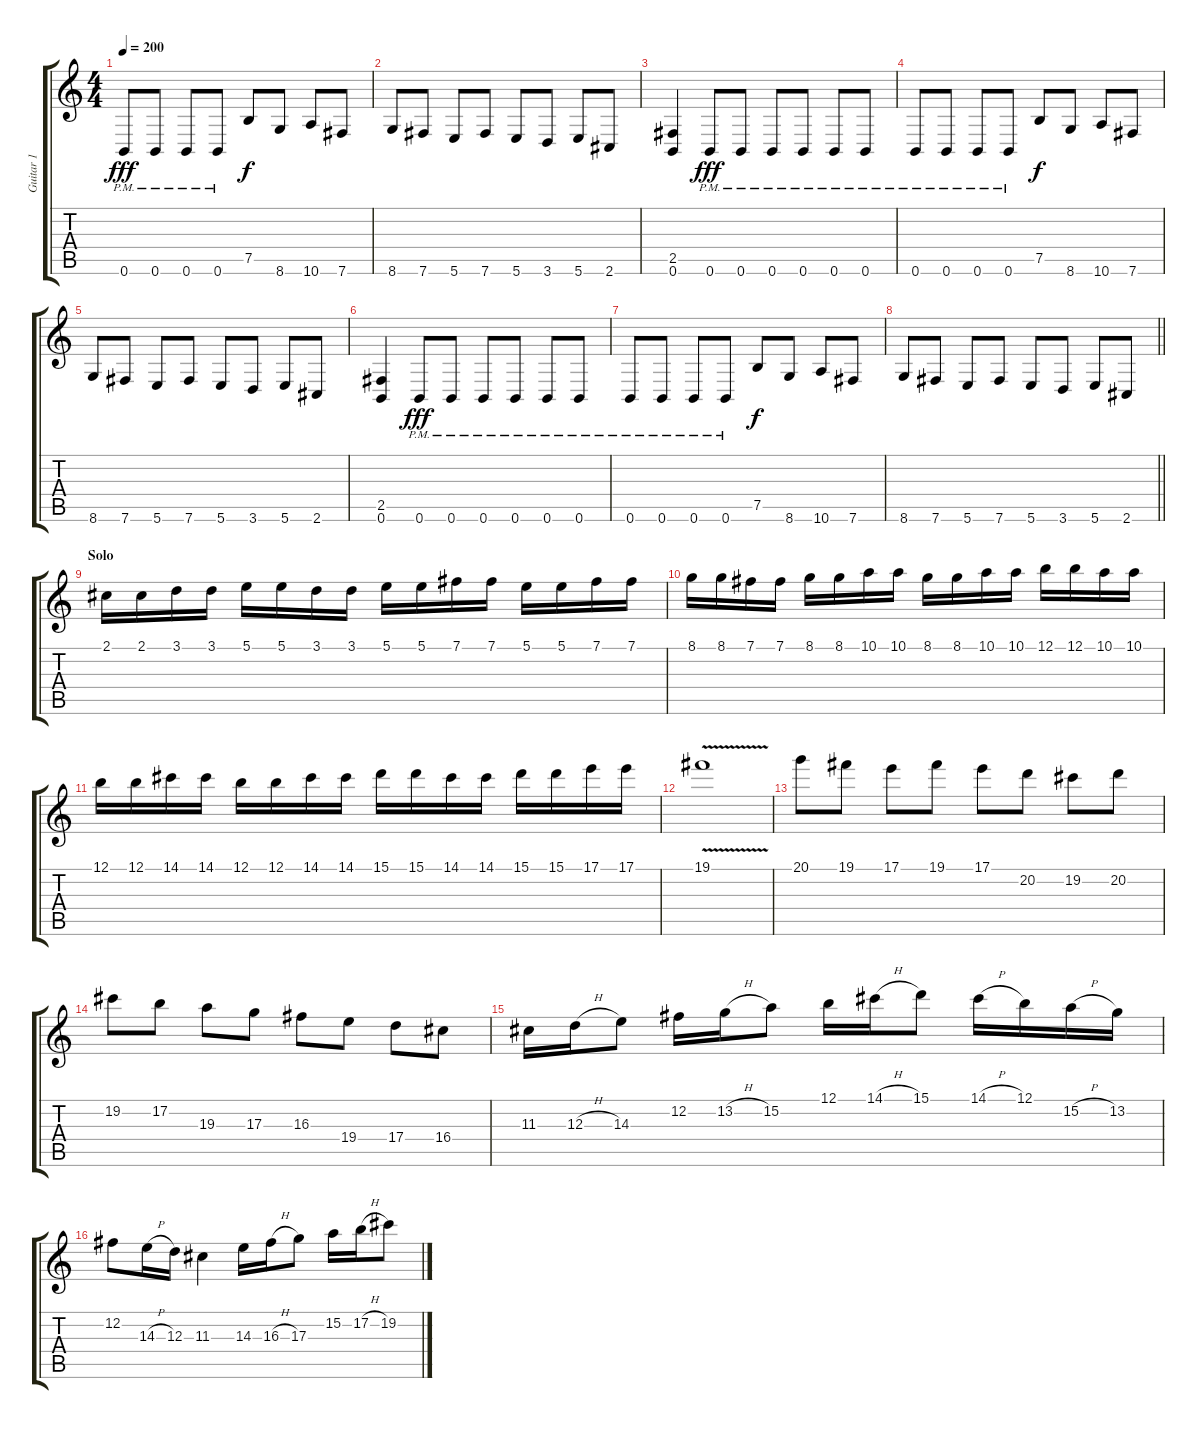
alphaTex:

\track ("Guitar 1" "Guitar 1") {instrument distortionguitar}
\staff {score tabs}
\tuning (B3 Gb3 D3 A2 E2 B1) {hide}
\ts (4 4)
\tempo 200
\clef g2
\ks c
0.6{pm}.8{dy fff} 0.6{pm}.8 0.6{pm}.8 0.6{pm}.8 7.5.8{dy f} 8.6.8 10.6.8 7.6.8 |
8.6.8 7.6.8 5.6.8 7.6.8 5.6.8 3.6.8 5.6.8 2.6.8 |
(2.5 0.6).4 0.6{pm}.8{dy fff} 0.6{pm}.8 0.6{pm}.8 0.6{pm}.8 0.6{pm}.8 0.6{pm}.8 |
0.6{pm}.8 0.6{pm}.8 0.6{pm}.8 0.6{pm}.8 7.5.8{dy f} 8.6.8 10.6.8 7.6.8 |
8.6.8 7.6.8 5.6.8 7.6.8 5.6.8 3.6.8 5.6.8 2.6.8 |
(2.5 0.6).4 0.6{pm}.8{dy fff} 0.6{pm}.8 0.6{pm}.8 0.6{pm}.8 0.6{pm}.8 0.6{pm}.8 |
0.6{pm}.8 0.6{pm}.8 0.6{pm}.8 0.6{pm}.8 7.5.8{dy f} 8.6.8 10.6.8 7.6.8 |
\barLineRight lightlight
8.6.8 7.6.8 5.6.8 7.6.8 5.6.8 3.6.8 5.6.8 2.6.8 |
\section ("" "Solo")
2.1.16 2.1.16 3.1.16 3.1.16 5.1.16 5.1.16 3.1.16 3.1.16 5.1.16 5.1.16 7.1.16 7.1.16 5.1.16 5.1.16 7.1.16 7.1.16 |
8.1.16 8.1.16 7.1.16 7.1.16 8.1.16 8.1.16 10.1.16 10.1.16 8.1.16 8.1.16 10.1.16 10.1.16 12.1.16 12.1.16 10.1.16 10.1.16 |
12.1.16 12.1.16 14.1.16 14.1.16 12.1.16 12.1.16 14.1.16 14.1.16 15.1.16 15.1.16 14.1.16 14.1.16 15.1.16 15.1.16 17.1.16 17.1.16 |
19.1{v}.1 |
20.1.8 19.1.8 17.1.8 19.1.8 17.1.8 20.2.8 19.2.8 20.2.8 |
19.2.8 17.2.8 19.3.8 17.3.8 16.3.8 19.4.8 17.4.8 16.4.8 |
11.3.16 12.3{h}.16 14.3.8 12.2.16 13.2{h}.16 15.2.8 12.1.16 14.1{h}.16 15.1.8 14.1{h}.16 12.1.16 15.2{h}.16 13.2.16 |
12.2.8 14.3{h}.16 12.3.16 11.3.4 14.3.16 16.3{h}.16 17.3.8 15.2.16 17.2{h}.16 19.2.8
